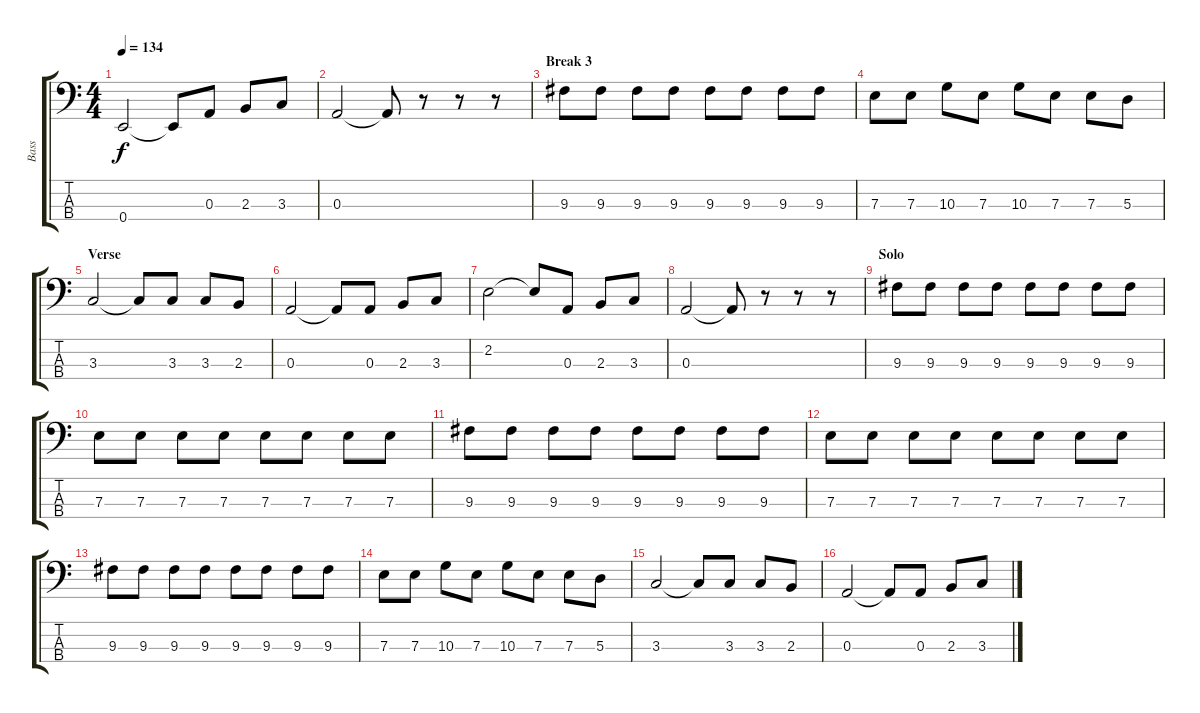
\track ("Bass" "Bass") {instrument electricbassfinger}
\staff {score tabs}
\tuning (G2 D2 A1 E1) {hide}
\ts (4 4)
\tempo 134
\clef f4
\ks c
0.4.2{dy f} 0.4{t}.8 0.3.8 2.3.8 3.3.8 |
0.3.2 0.3{t}.8 r.8 r.8 r.8 |
\section ("" "Break 3")
9.3.8 9.3.8 9.3.8 9.3.8 9.3.8 9.3.8 9.3.8 9.3.8 |
7.3.8 7.3.8 10.3.8 7.3.8 10.3.8 7.3.8 7.3.8 5.3.8 |
\section ("" "Verse")
3.3.2 3.3{t}.8 3.3.8 3.3.8 2.3.8 |
0.3.2 0.3{t}.8 0.3.8 2.3.8 3.3.8 |
2.2.2 2.2{t}.8 0.3.8 2.3.8 3.3.8 |
0.3.2 0.3{t}.8 r.8 r.8 r.8 |
\section ("" "Solo")
9.3.8 9.3.8 9.3.8 9.3.8 9.3.8 9.3.8 9.3.8 9.3.8 |
7.3.8 7.3.8 7.3.8 7.3.8 7.3.8 7.3.8 7.3.8 7.3.8 |
9.3.8 9.3.8 9.3.8 9.3.8 9.3.8 9.3.8 9.3.8 9.3.8 |
7.3.8 7.3.8 7.3.8 7.3.8 7.3.8 7.3.8 7.3.8 7.3.8 |
9.3.8 9.3.8 9.3.8 9.3.8 9.3.8 9.3.8 9.3.8 9.3.8 |
7.3.8 7.3.8 10.3.8 7.3.8 10.3.8 7.3.8 7.3.8 5.3.8 |
3.3.2 3.3{t}.8 3.3.8 3.3.8 2.3.8 |
0.3.2 0.3{t}.8 0.3.8 2.3.8 3.3.8
